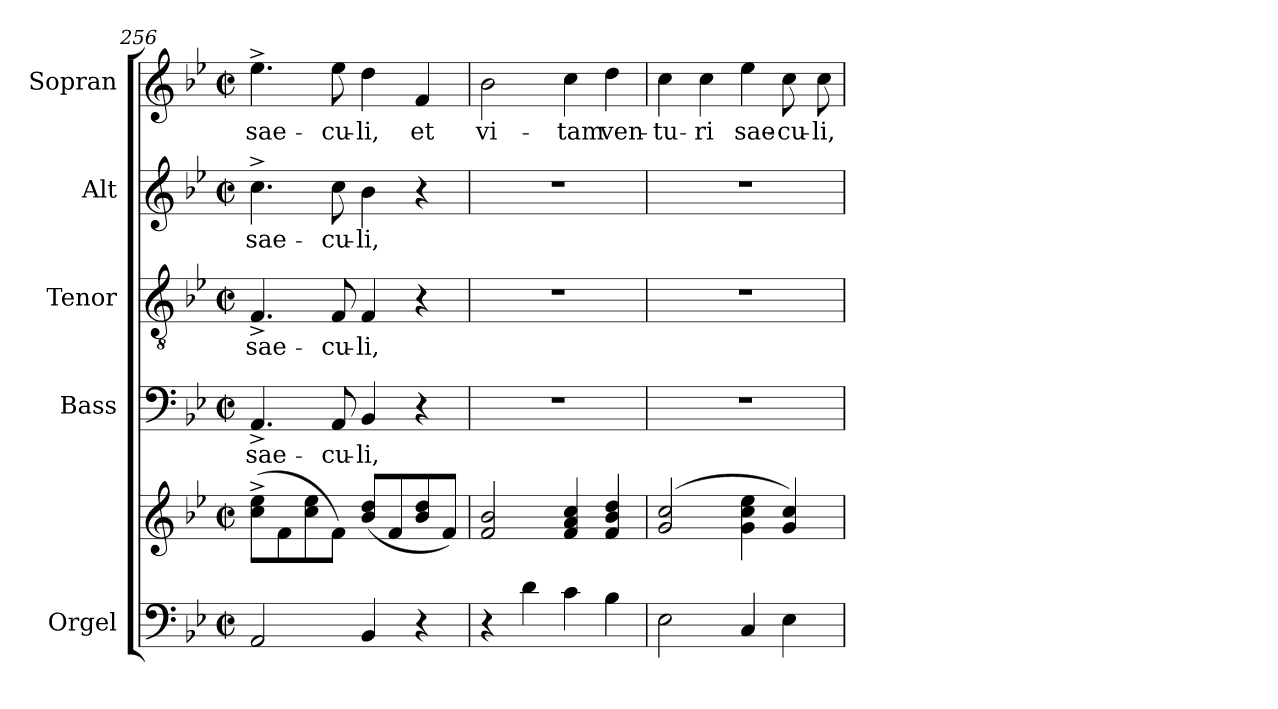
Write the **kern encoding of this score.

**kern	**kern	**kern	**text	**kern	**text	**kern	**text	**kern	**text
*part5	*part5	*part4	*part4	*part3	*part3	*part2	*part2	*part1	*part1
*staff6	*staff5	*staff4	*staff4	*staff3	*staff3	*staff2	*staff2	*staff1	*staff1
*I"Orgel	*	*I"Bass	*	*I"Tenor	*	*I"Alt	*	*I"Sopran	*
*I'Org.	*	*I'B.	*	*I'T.	*	*I'A.	*	*I'S.	*
*clefF4	*clefG2	*clefF4	*	*clefGv2	*	*clefG2	*	*clefG2	*
*k[b-e-]	*k[b-e-]	*k[b-e-]	*	*k[b-e-]	*	*k[b-e-]	*	*k[b-e-]	*
*B-:	*B-:	*B-:	*	*B-:	*	*B-:	*	*B-:	*
*M2/2	*M2/2	*M2/2	*	*M2/2	*	*M2/2	*	*M2/2	*
*met(c|)	*met(c|)	*met(c|)	*	*met(c|)	*	*met(c|)	*	*met(c|)	*
=256	=256	=256	=256	=256	=256	=256	=256	=256	=256
!	!	!	!LO:LY:b	!	!LO:LY:b	!	!LO:LY:b	!	!LO:LY:b
2AA/	(>8cc\^> 8ee-\^>L	4.AA^>/	sae-	4.F^>/	sae-	4.cc^>\	sae-	4.ee-^>\	sae-
.	8f\	.	.	.	.	.	.	.	.
.	8cc\ 8ee-\	.	.	.	.	.	.	.	.
!	!	!	!LO:LY:b	!	!LO:LY:b	!	!LO:LY:b	!	!LO:LY:b
.	8f\J)	8AA/	-cu-	8F/	-cu-	8cc\	-cu-	8ee-\	-cu-
!	!	!	!LO:LY:b	!	!LO:LY:b	!	!LO:LY:b	!	!LO:LY:b
4BB-/	(<8b-/ 8dd/L	4BB-/	-li,	4F/	-li,	4b-\	-li,	4dd\	-li,
.	8f/	.	.	.	.	.	.	.	.
!	!	!	!	!	!	!	!	!	!LO:LY:b
4r	8b-/ 8dd/	4r	.	4r	.	4r	.	4f/	et
.	8f/J)	.	.	.	.	.	.	.	.
=257	=257	=257	=257	=257	=257	=257	=257	=257	=257
!	!	!	!	!	!	!	!	!	!LO:LY:b
4r	2f/ 2b-/	1r	.	1r	.	1r	.	2b-\	vi-
4d\	.	.	.	.	.	.	.	.	.
!	!	!	!	!	!	!	!	!	!LO:LY:b
4c\	4f/ 4a/ 4cc/	.	.	.	.	.	.	4cc\	-tam
!	!	!	!	!	!	!	!	!	!LO:LY:b
4B-\	4f/ 4b-/ 4dd/	.	.	.	.	.	.	4dd\	ven-
=258	=258	=258	=258	=258	=258	=258	=258	=258	=258
!	!	!	!	!	!	!	!	!	!LO:LY:b
2E-\	(2g/ 2cc/	1r	.	1r	.	1r	.	4cc\	-tu-
!	!	!	!	!	!	!	!	!	!LO:LY:b
.	.	.	.	.	.	.	.	4cc\	-ri
!	!	!	!	!	!	!	!	!	!LO:LY:b
4C/	4g\ 4cc\ 4ee-\	.	.	.	.	.	.	4ee-\	sae-
!	!	!	!	!	!	!	!	!	!LO:LY:b
4E-\	4g/ 4cc/)	.	.	.	.	.	.	8cc\	-cu-
!	!	!	!	!	!	!	!	!	!LO:LY:b
.	.	.	.	.	.	.	.	8cc\	-li,
=	=	=	=	=	=	=	=	=	=
*-	*-	*-	*-	*-	*-	*-	*-	*-	*-
